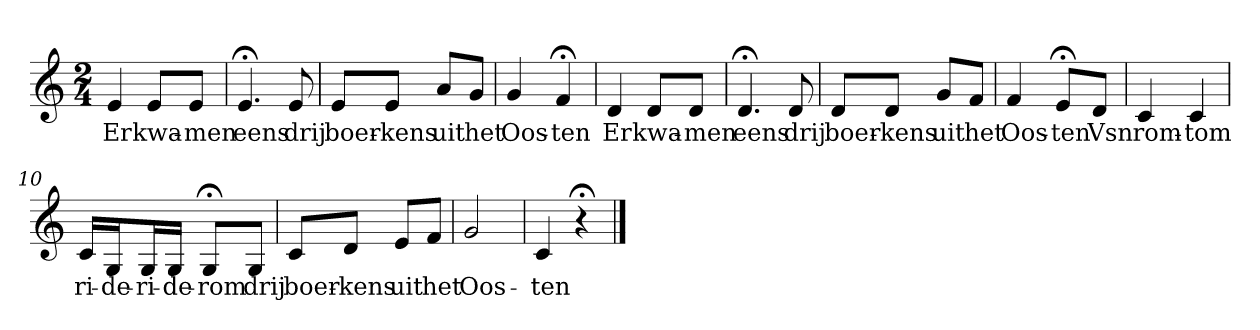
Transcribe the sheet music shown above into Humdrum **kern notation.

**kern	**text
*part1	*part1
*staff1	*staff1
*k[]	*
*C:	*
*M2/4	*
*MM120	*
=1	=1
4e	Er
8eL	kwa-
8eJ	-men
=2	=2
4.e;<	eens
8e	drij
=3	=3
8eL	boer-
8eJ	-kens
8aL	uit
8gJ	het
=4	=4
4g	Oos-
4f;<	-ten
=5	=5
4d	Er
8dL	kwa-
8dJ	-men
=6	=6
4.d;<	eens
8d	drij
=7	=7
8dL	boer-
8dJ	-kens
8gL	uit
8fJ	het
=8	=8
4f	Oos-
8e;<L	-ten
8dJ	Vsn
=9	=9
4c	rom-
4c	-tom
=10	=10
16cLL	ri-
16GJ	-de-
16GL	-ri-
16GJJ	-de-
8G;<L	-rom
8GJ	drij
=11	=11
8cL	boer-
8dJ	-kens
8eL	uit
8fJ	het
=12	=12
2g	Oos-
=13	=13
4c	-ten
4r;<	.
==	==
*-	*-
